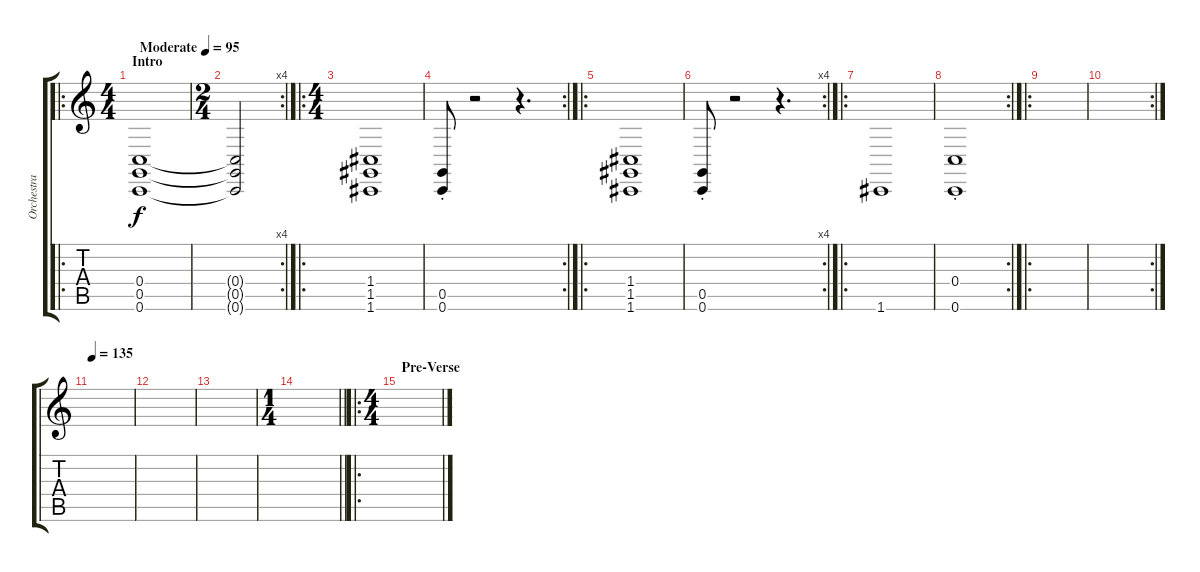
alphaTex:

\track ("Orchestra" "Orchestra") {instrument stringensemble2}
\staff {score tabs}
\tuning (D4 A3 F3 C3 G2 C2) {hide}
\ro
\ts (4 4)
\section ("" "Intro")
\tempo (95 "Moderate")
\clef g2
\ks c
(0.4 0.5 0.6).1{dy f instrument stringensemble2} |
\rc 4
\ts (2 4)
(0.4{t} 0.5{t} 0.6{t}).2 |
\ro
\ts (4 4)
(1.4 1.5 1.6).1 |
\rc 2
(0.5{st} 0.6).8 r.2 r.4{d} |
\ro
(1.4 1.5 1.6).1 |
\rc 4
(0.5{st} 0.6).8 r.2 r.4{d} |
\ro
1.6.1 |
\rc 2
(0.4{st} 0.6).1 |
\ro
|
\rc 2
|
\tempo 135
|
|
|
\ts (1 4)
\barLineRight lightlight
|
\ro
\ts (4 4)
\section ("" "Pre-Verse")
